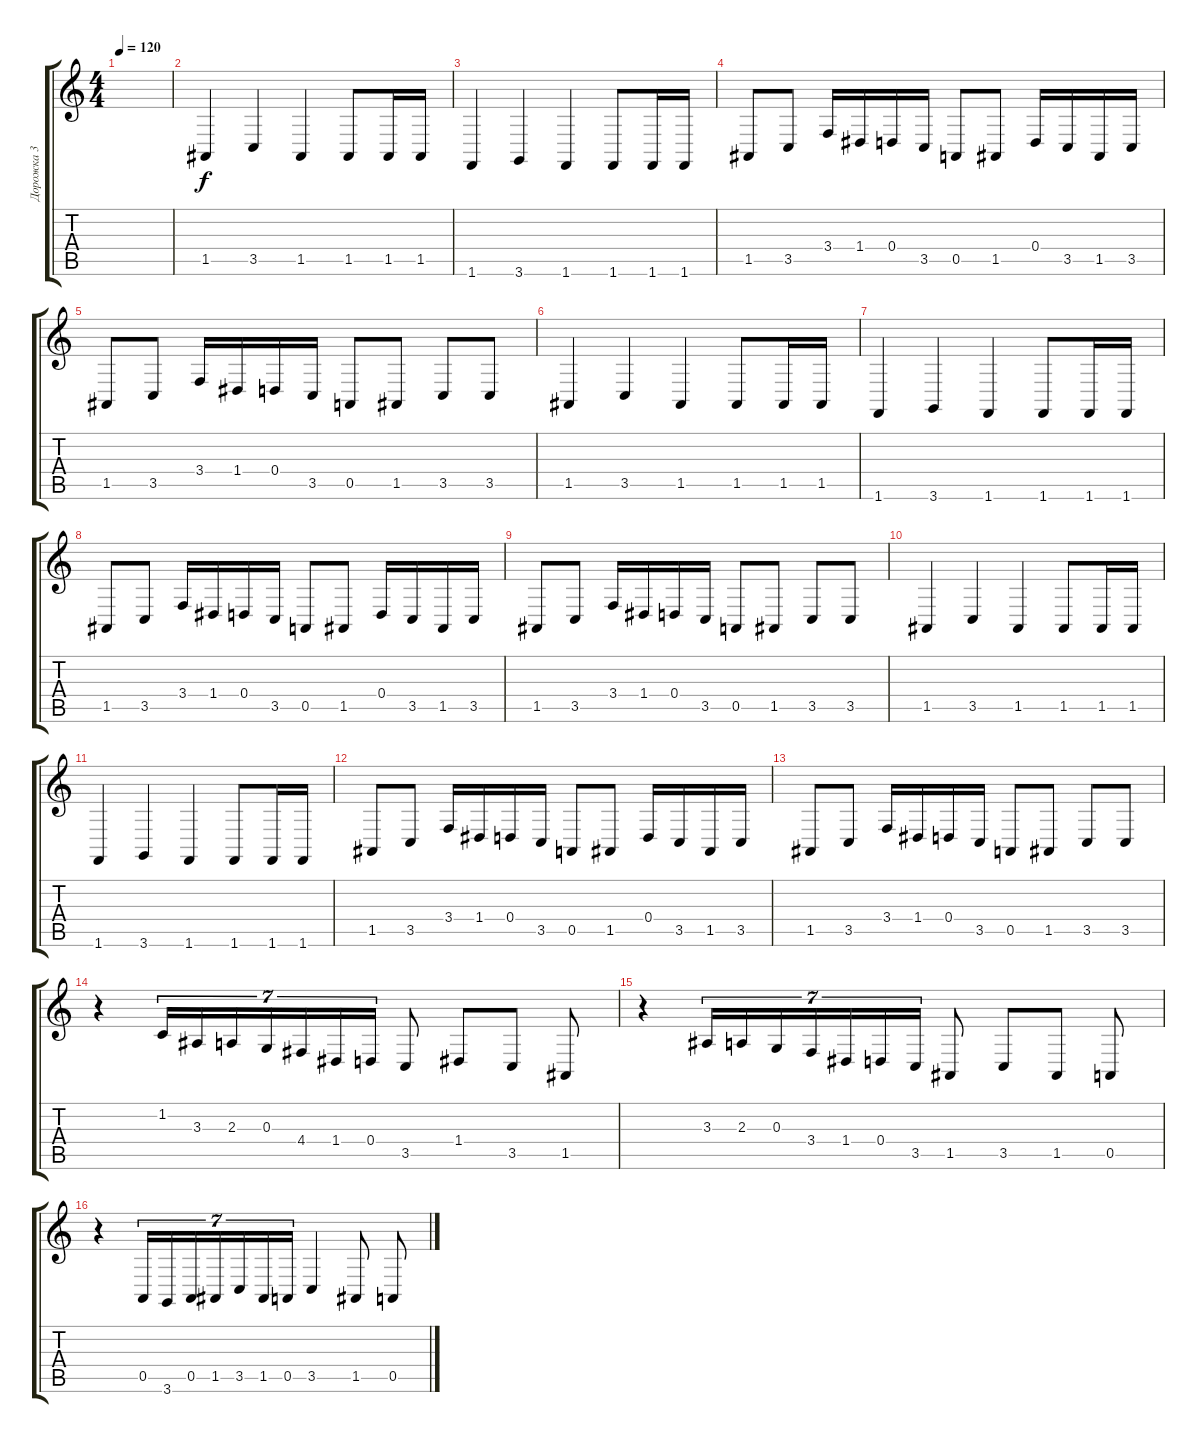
\track ("Дорожка 3" "Дорожка 3") {instrument timpani}
\staff {score tabs}
\tuning (E4 B3 G3 D3 A2 E2) {hide}
\ts (4 4)
\tempo 120
\clef g2
\ks c
|
1.5.4 3.5.4 1.5.4 1.5.8 1.5.16 1.5.16 |
1.6.4 3.6.4 1.6.4 1.6.8 1.6.16 1.6.16 |
1.5.8 3.5.8 3.4.16 1.4.16 0.4.16 3.5.16 0.5.8 1.5.8 0.4.16 3.5.16 1.5.16 3.5.16 |
1.5.8 3.5.8 3.4.16 1.4.16 0.4.16 3.5.16 0.5.8 1.5.8 3.5.8 3.5.8 |
1.5.4 3.5.4 1.5.4 1.5.8 1.5.16 1.5.16 |
1.6.4 3.6.4 1.6.4 1.6.8 1.6.16 1.6.16 |
1.5.8 3.5.8 3.4.16 1.4.16 0.4.16 3.5.16 0.5.8 1.5.8 0.4.16 3.5.16 1.5.16 3.5.16 |
1.5.8 3.5.8 3.4.16 1.4.16 0.4.16 3.5.16 0.5.8 1.5.8 3.5.8 3.5.8 |
1.5.4 3.5.4 1.5.4 1.5.8 1.5.16 1.5.16 |
1.6.4 3.6.4 1.6.4 1.6.8 1.6.16 1.6.16 |
1.5.8 3.5.8 3.4.16 1.4.16 0.4.16 3.5.16 0.5.8 1.5.8 0.4.16 3.5.16 1.5.16 3.5.16 |
1.5.8 3.5.8 3.4.16 1.4.16 0.4.16 3.5.16 0.5.8 1.5.8 3.5.8 3.5.8 |
r.4 1.2.16{tu (7 4)} 3.3.16{tu (7 4)} 2.3.16{tu (7 4)} 0.3.16{tu (7 4)} 4.4.16{tu (7 4)} 1.4.16{tu (7 4)} 0.4.16{tu (7 4)} 3.5.8 1.4.8 3.5.8 1.5.8 |
r.4 3.3.16{tu (7 4)} 2.3.16{tu (7 4)} 0.3.16{tu (7 4)} 3.4.16{tu (7 4)} 1.4.16{tu (7 4)} 0.4.16{tu (7 4)} 3.5.16{tu (7 4)} 1.5.8 3.5.8 1.5.8 0.5.8 |
r.4 0.5.16{tu (7 4)} 3.6.16{tu (7 4)} 0.5.16{tu (7 4)} 1.5.16{tu (7 4)} 3.5.16{tu (7 4)} 1.5.16{tu (7 4)} 0.5.16{tu (7 4)} 3.5.4 1.5.8 0.5.8
